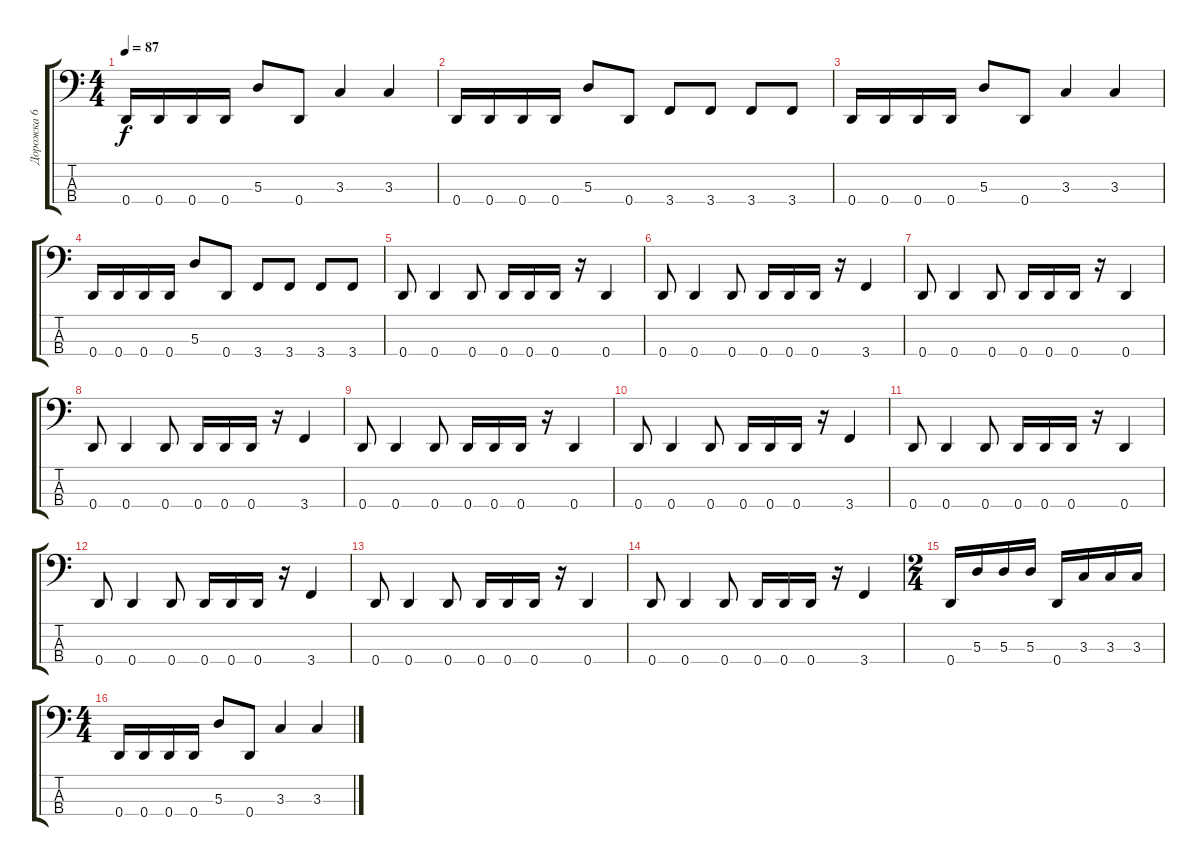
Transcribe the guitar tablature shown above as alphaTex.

\track ("Дорожка 6" "Дорожка 6") {instrument electricbasspick}
\staff {score tabs}
\tuning (G2 D2 A1 D1) {hide}
\ts (4 4)
\tempo 87
\clef f4
\ks c
0.4.16{dy f} 0.4.16 0.4.16 0.4.16 5.3.8 0.4.8 3.3.4 3.3.4 |
0.4.16 0.4.16 0.4.16 0.4.16 5.3.8 0.4.8 3.4.8 3.4.8 3.4.8 3.4.8 |
0.4.16 0.4.16 0.4.16 0.4.16 5.3.8 0.4.8 3.3.4 3.3.4 |
0.4.16 0.4.16 0.4.16 0.4.16 5.3.8 0.4.8 3.4.8 3.4.8 3.4.8 3.4.8 |
0.4.8 0.4.4 0.4.8 0.4.16 0.4.16 0.4.16 r.16 0.4.4 |
0.4.8 0.4.4 0.4.8 0.4.16 0.4.16 0.4.16 r.16 3.4.4 |
0.4.8 0.4.4 0.4.8 0.4.16 0.4.16 0.4.16 r.16 0.4.4 |
0.4.8 0.4.4 0.4.8 0.4.16 0.4.16 0.4.16 r.16 3.4.4 |
0.4.8 0.4.4 0.4.8 0.4.16 0.4.16 0.4.16 r.16 0.4.4 |
0.4.8 0.4.4 0.4.8 0.4.16 0.4.16 0.4.16 r.16 3.4.4 |
0.4.8 0.4.4 0.4.8 0.4.16 0.4.16 0.4.16 r.16 0.4.4 |
0.4.8 0.4.4 0.4.8 0.4.16 0.4.16 0.4.16 r.16 3.4.4 |
0.4.8 0.4.4 0.4.8 0.4.16 0.4.16 0.4.16 r.16 0.4.4 |
0.4.8 0.4.4 0.4.8 0.4.16 0.4.16 0.4.16 r.16 3.4.4 |
\ts (2 4)
0.4.16 5.3.16 5.3.16 5.3.16 0.4.16 3.3.16 3.3.16 3.3.16 |
\ts (4 4)
0.4.16 0.4.16 0.4.16 0.4.16 5.3.8 0.4.8 3.3.4 3.3.4
